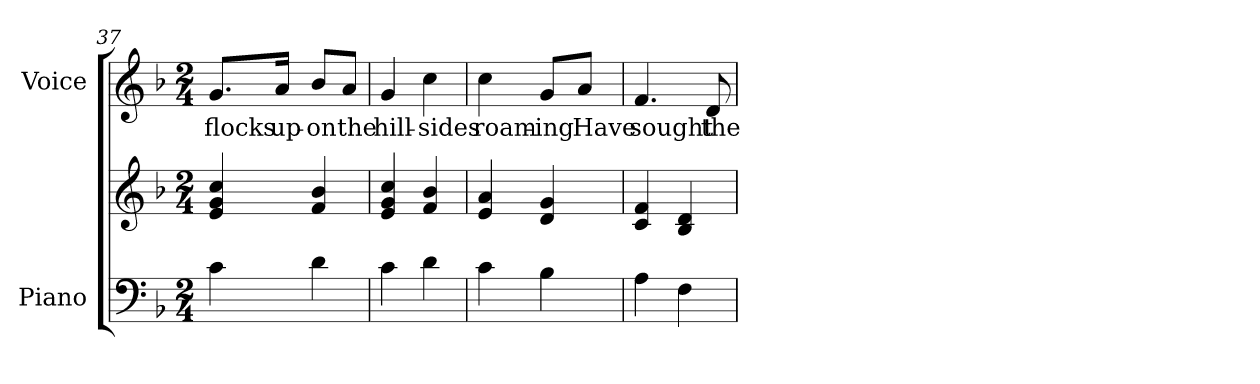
**kern	**kern	**kern	**text
*part2	*part2	*part1	*part1
*staff3	*staff2	*staff1	*staff1
*I"Piano	*	*I"Voice	*
*I'Pno	*	*	*
*clefF4	*clefG2	*clefG2	*
*k[b-]	*k[b-]	*k[b-]	*
*M2/4	*M2/4	*M2/4	*
=37	=37	=37	=37
!	!	!	!LO:LY:b
4c\	4e/ 4g/ 4cc/	8.g/L	flocks
!	!	!	!LO:LY:b
.	.	16a/Jk	up-
!	!	!	!LO:LY:b
4d\	4f/ 4b-/	8b-/L	-on
!	!	!	!LO:LY:b
.	.	8a/J	the
=38	=38	=38	=38
!	!	!	!LO:LY:b
4c\	4e/ 4g/ 4cc/	4g/	hill-
!	!	!	!LO:LY:b
4d\	4f/ 4b-/	4cc\	-sides
=39	=39	=39	=39
!	!	!	!LO:LY:b
4c\	4e/ 4a/	4cc\	roam-
!	!	!	!LO:LY:b
4B-\	4d/ 4g/	8g/L	-ing
!	!	!	!LO:LY:b
.	.	8a/J	Have
=40	=40	=40	=40
!	!	!	!LO:LY:b
4A\	4c/ 4f/	4.f/	sought
4F\	4B-/ 4d/	.	.
!	!	!	!LO:LY:b
.	.	8d/	the
=	=	=	=
*-	*-	*-	*-
